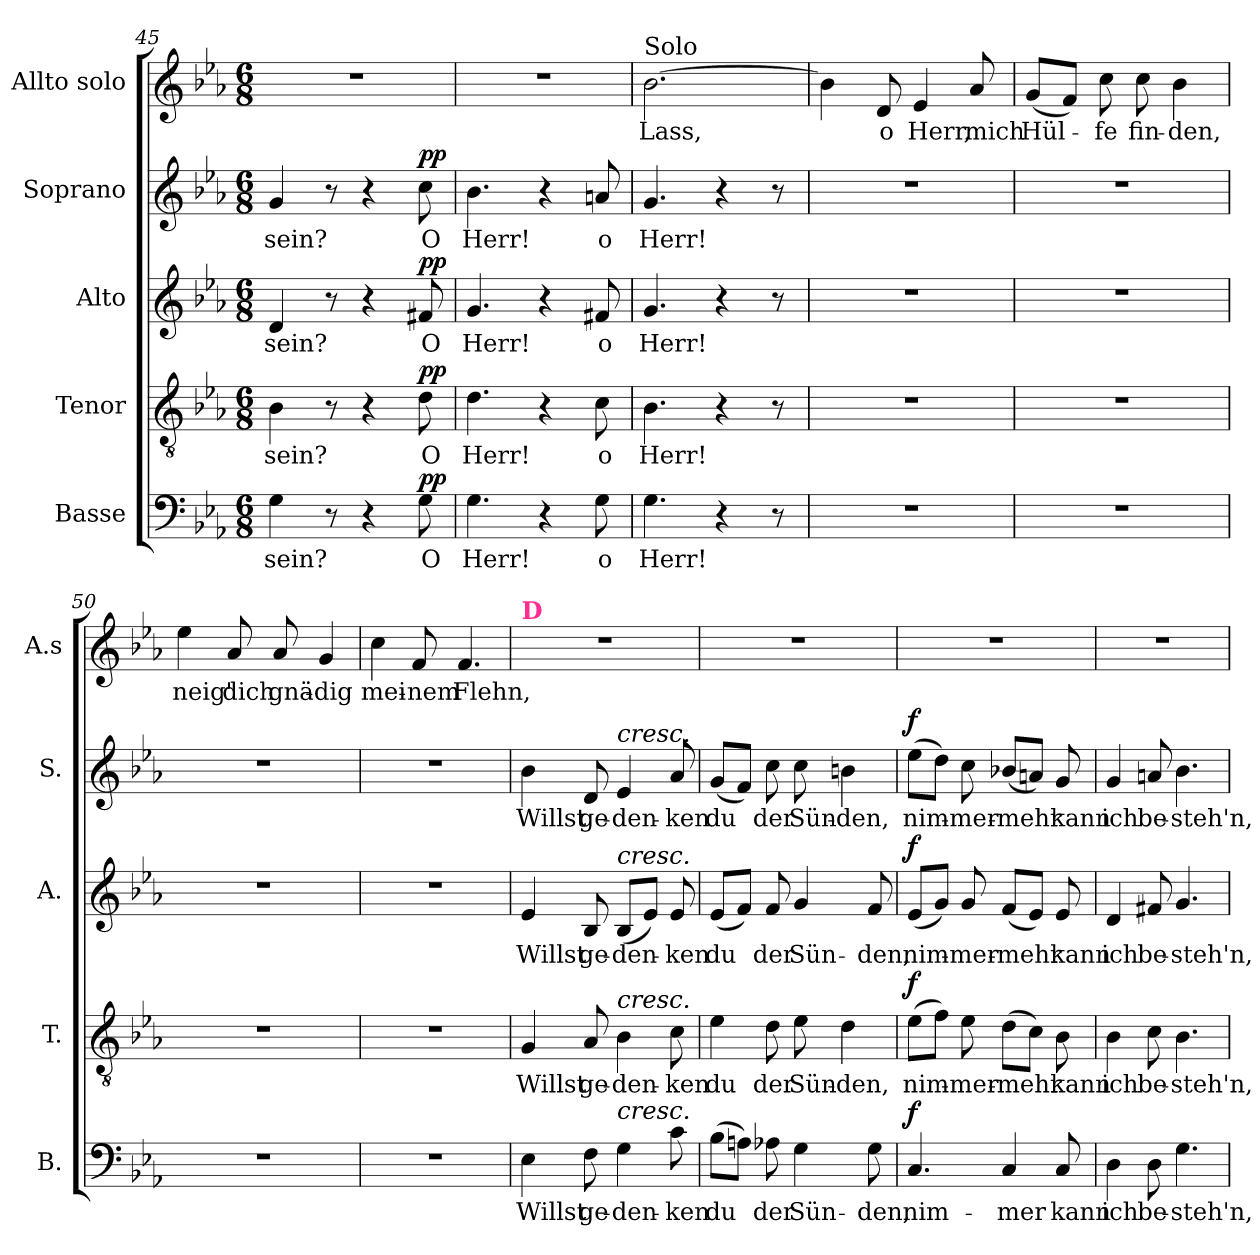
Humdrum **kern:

**kern	**text	**dynam	**kern	**text	**dynam	**kern	**text	**dynam	**kern	**text	**dynam	**kern	**text
*part5	*part5	*part5	*part4	*part4	*part4	*part3	*part3	*part3	*part2	*part2	*part2	*part1	*part1
*staff5	*staff5	*staff5	*staff4	*staff4	*staff4	*staff3	*staff3	*staff3	*staff2	*staff2	*staff2	*staff1	*staff1
*I"Basse	*	*	*I"Tenor	*	*	*I"Alto	*	*	*I"Soprano	*	*	*I"Allto solo	*
*I'B.	*	*	*I'T.	*	*	*I'A.	*	*	*I'S.	*	*	*I'A.s	*
*clefF4	*	*	*clefGv2	*	*	*clefG2	*	*	*clefG2	*	*	*clefG2	*
*k[b-e-a-]	*	*	*k[b-e-a-]	*	*	*k[b-e-a-]	*	*	*k[b-e-a-]	*	*	*k[b-e-a-]	*
*M6/8	*	*	*M6/8	*	*	*M6/8	*	*	*M6/8	*	*	*M6/8	*
=45	=45	=45	=45	=45	=45	=45	=45	=45	=45	=45	=45	=45	=45
!	!LO:LY:b	!	!	!LO:LY:b	!	!	!LO:LY:b	!	!	!LO:LY:b	!	!	!
4G\	sein?	.	4B-\	sein?	.	4d/	sein?	.	4g/	sein?	.	2.r	.
8r	.	.	8r	.	.	8r	.	.	8r	.	.	.	.
4r	.	.	4r	.	.	4r	.	.	4r	.	.	.	.
!	!LO:LY:b	!LO:DY:a	!	!LO:LY:b	!LO:DY:a	!	!LO:LY:b	!LO:DY:a	!	!LO:LY:b	!LO:DY:a	!	!
8G\	O	pp	8d\	O	pp	8f#X/	O	pp	8cc\	O	pp	.	.
=46	=46	=46	=46	=46	=46	=46	=46	=46	=46	=46	=46	=46	=46
!	!LO:LY:b	!	!	!LO:LY:b	!	!	!LO:LY:b	!	!	!LO:LY:b	!	!	!
4.G\	Herr!	.	4.d\	Herr!	.	4.g/	Herr!	.	4.b-\	Herr!	.	2.r	.
4r	.	.	4r	.	.	4r	.	.	4r	.	.	.	.
!	!LO:LY:b	!	!	!LO:LY:b	!	!	!LO:LY:b	!	!	!LO:LY:b	!	!	!
8G\	o	.	8c\	o	.	8f#X/	o	.	8an/	o	.	.	.
=47	=47	=47	=47	=47	=47	=47	=47	=47	=47	=47	=47	=47	=47
!	!	!	!	!	!	!	!	!	!	!	!	!LO:TX:a:t=Solo	!
!	!LO:LY:b	!	!	!LO:LY:b	!	!	!LO:LY:b	!	!	!LO:LY:b	!	!	!LO:LY:b
4.G\	Herr!	.	4.B-\	Herr!	.	4.g/	Herr!	.	4.g/	Herr!	.	[2.b-\	Lass,
4r	.	.	4r	.	.	4r	.	.	4r	.	.	.	.
8r	.	.	8r	.	.	8r	.	.	8r	.	.	.	.
=48	=48	=48	=48	=48	=48	=48	=48	=48	=48	=48	=48	=48	=48
2.r	.	.	2.r	.	.	2.r	.	.	2.r	.	.	4b-\]	.
!	!	!	!	!	!	!	!	!	!	!	!	!	!LO:LY:b
.	.	.	.	.	.	.	.	.	.	.	.	8d/	o
!	!	!	!	!	!	!	!	!	!	!	!	!	!LO:LY:b
.	.	.	.	.	.	.	.	.	.	.	.	4e-/	Herr,
!	!	!	!	!	!	!	!	!	!	!	!	!	!LO:LY:b
.	.	.	.	.	.	.	.	.	.	.	.	8a-/	mich
=49	=49	=49	=49	=49	=49	=49	=49	=49	=49	=49	=49	=49	=49
!	!	!	!	!	!	!	!	!	!	!	!	!	!LO:LY:b
2.r	.	.	2.r	.	.	2.r	.	.	2.r	.	.	(8g/L	Hül-
.	.	.	.	.	.	.	.	.	.	.	.	8f/J)	.
!	!	!	!	!	!	!	!	!	!	!	!	!	!LO:LY:b
.	.	.	.	.	.	.	.	.	.	.	.	8cc\	-fe
!	!	!	!	!	!	!	!	!	!	!	!	!	!LO:LY:b
.	.	.	.	.	.	.	.	.	.	.	.	8cc\	fin-
!	!	!	!	!	!	!	!	!	!	!	!	!	!LO:LY:b
.	.	.	.	.	.	.	.	.	.	.	.	4b-\	-den,
=50	=50	=50	=50	=50	=50	=50	=50	=50	=50	=50	=50	=50	=50
!	!	!	!	!	!	!	!	!	!	!	!	!	!LO:LY:b
2.r	.	.	2.r	.	.	2.r	.	.	2.r	.	.	4ee-\	neig'
!	!	!	!	!	!	!	!	!	!	!	!	!	!LO:LY:b
.	.	.	.	.	.	.	.	.	.	.	.	8a-/	dich
!	!	!	!	!	!	!	!	!	!	!	!	!	!LO:LY:b
.	.	.	.	.	.	.	.	.	.	.	.	8a-/	gnä-
!	!	!	!	!	!	!	!	!	!	!	!	!	!LO:LY:b
.	.	.	.	.	.	.	.	.	.	.	.	4g/	-dig
!!LO:LB:g=z
=51	=51	=51	=51	=51	=51	=51	=51	=51	=51	=51	=51	=51	=51
!	!	!	!	!	!	!	!	!	!	!	!	!	!LO:LY:b
2.r	.	.	2.r	.	.	2.r	.	.	2.r	.	.	4cc\	mei-
!	!	!	!	!	!	!	!	!	!	!	!	!	!LO:LY:b
.	.	.	.	.	.	.	.	.	.	.	.	8f/	-nem
!	!	!	!	!	!	!	!	!	!	!	!	!	!LO:LY:b
.	.	.	.	.	.	.	.	.	.	.	.	4.f/	Flehn,
=52	=52	=52	=52	=52	=52	=52	=52	=52	=52	=52	=52	=52	=52
!	!	!	!	!	!	!	!	!	!	!	!	!LO:TX:B:color=#FF2F92:t=D	!
!	!LO:LY:b	!	!	!LO:LY:b	!	!	!LO:LY:b	!	!	!LO:LY:b	!	!	!
4E-\	Willst	.	4G/	Willst	.	4e-/	Willst	.	4b-\	Willst	.	2.r	.
!	!LO:LY:b	!	!	!LO:LY:b	!	!	!LO:LY:b	!	!	!LO:LY:b	!	!	!
8F\	ge-	.	8A-/	ge-	.	8B-/	ge-	.	8d/	ge-	.	.	.
!	!	!	!	!	!	!	!	!	!LO:TX:a:i:t=cresc.	!	!	!	!
!	!	!	!	!	!	!LO:TX:a:i:t=cresc.	!	!	!	!	!	!	!
!	!	!	!LO:TX:a:i:t=cresc.	!	!	!	!	!	!	!	!	!	!
!LO:TX:a:i:t=cresc.	!	!	!	!	!	!	!	!	!	!	!	!	!
!	!LO:LY:b	!	!	!LO:LY:b	!	!	!LO:LY:b	!	!	!LO:LY:b	!	!	!
4G\	-den-	.	4B-\	-den-	.	(8B-/L	-den-	.	4e-/	-den-	.	.	.
.	.	.	.	.	.	8e-/J)	.	.	.	.	.	.	.
!	!LO:LY:b	!	!	!LO:LY:b	!	!	!LO:LY:b	!	!	!LO:LY:b	!	!	!
8c\	-ken	.	8c\	-ken	.	8e-/	-ken	.	8a-/	-ken	.	.	.
=53	=53	=53	=53	=53	=53	=53	=53	=53	=53	=53	=53	=53	=53
!	!LO:LY:b	!	!	!LO:LY:b	!	!	!LO:LY:b	!	!	!LO:LY:b	!	!	!
(8B-\L	du	.	4e-\	du	.	(8e-/L	du	.	(8g/L	du	.	2.r	.
8An\J)	.	.	.	.	.	8f/J)	.	.	8f/J)	.	.	.	.
!	!LO:LY:b	!	!	!LO:LY:b	!	!	!LO:LY:b	!	!	!LO:LY:b	!	!	!
8A-X\	der	.	8d\	der	.	8f/	der	.	8cc\	der	.	.	.
!	!LO:LY:b	!	!	!LO:LY:b	!	!	!LO:LY:b	!	!	!LO:LY:b	!	!	!
4G\	Sün-	.	8e-\	Sün-	.	4g/	Sün-	.	8cc\	Sün-	.	.	.
!	!	!	!	!LO:LY:b	!	!	!	!	!	!LO:LY:b	!	!	!
.	.	.	4d\	-den,	.	.	.	.	4bn\	-den,	.	.	.
!	!LO:LY:b	!	!	!	!	!	!LO:LY:b	!	!	!	!	!	!
8G\	-den,	.	.	.	.	8f/	-den,	.	.	.	.	.	.
=54	=54	=54	=54	=54	=54	=54	=54	=54	=54	=54	=54	=54	=54
!	!LO:LY:b	!LO:DY:a	!	!LO:LY:b	!LO:DY:a	!	!LO:LY:b	!LO:DY:a	!	!LO:LY:b	!LO:DY:a	!	!
4.C/	nim-	f	(8e-\L	nim-	f	(8e-/L	nim-	f	(8ee-\L	nim-	f	2.r	.
.	.	.	8f\J)	.	.	8g/J)	.	.	8dd\J)	.	.	.	.
!	!	!	!	!LO:LY:b	!	!	!LO:LY:b	!	!	!LO:LY:b	!	!	!
.	.	.	8e-\	-mer-	.	8g/	-mer-	.	8cc\	-mer-	.	.	.
!	!LO:LY:b	!	!	!LO:LY:b	!	!	!LO:LY:b	!	!	!LO:LY:b	!	!	!
4C/	-mer	.	(8d\L	-mehr	.	(8f/L	-mehr	.	(8b-X/L	-mehr	.	.	.
.	.	.	8c\J)	.	.	8e-/J)	.	.	8an/J)	.	.	.	.
!	!LO:LY:b	!	!	!LO:LY:b	!	!	!LO:LY:b	!	!	!LO:LY:b	!	!	!
8C/	kann	.	8B-\	kann	.	8e-/	kann	.	8g/	kann	.	.	.
=55	=55	=55	=55	=55	=55	=55	=55	=55	=55	=55	=55	=55	=55
!	!LO:LY:b	!	!	!LO:LY:b	!	!	!LO:LY:b	!	!	!LO:LY:b	!	!	!
4D\	ich	.	4B-\	ich	.	4d/	ich	.	4g/	ich	.	2.r	.
!	!LO:LY:b	!	!	!LO:LY:b	!	!	!LO:LY:b	!	!	!LO:LY:b	!	!	!
8D\	be-	.	8c\	be-	.	8f#X/	be-	.	8an/	be-	.	.	.
!	!LO:LY:b	!	!	!LO:LY:b	!	!	!LO:LY:b	!	!	!LO:LY:b	!	!	!
4.G\	-steh'n,	.	4.B-\	-steh'n,	.	4.g/	-steh'n,	.	4.b-\	-steh'n,	.	.	.
=	=	=	=	=	=	=	=	=	=	=	=	=	=
*-	*-	*-	*-	*-	*-	*-	*-	*-	*-	*-	*-	*-	*-
